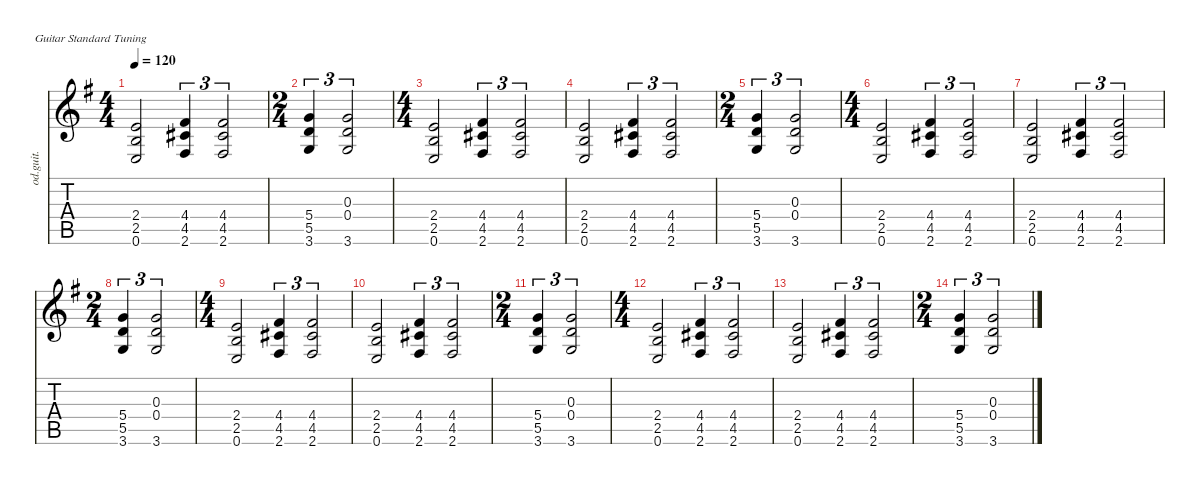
\defaultSystemsLayout 4
\hideDynamics
\bracketExtendMode nobrackets
\otherSystemsTrackNameOrientation horizontal
\track ("Guitarra 1" "od.guit.") {defaultSystemsLayout 8 mute instrument overdrivenguitar}
\staff {score tabs}
\tuning (E4 B3 G3 D3 A2 E2)
\ts (4 4)
\tempo 120
\clef g2
\ks g
(2.4{acc forcenatural} 2.5{acc forcenatural} 0.6{acc forcenatural}).2{dy f beam Up} (4.4{acc #} 4.5{acc #} 2.6{acc #}).4{tu (3 2) beam Up} (4.4{acc #} 4.5{acc #} 2.6{acc #}).2{tu (3 2) beam Up} |
\ts (2 4)
\beaming (8 2 2)
(5.4{acc forcenatural} 5.5{acc forcenatural} 3.6{acc forcenatural}).4{tu (3 2) beam Up} (0.3{acc forcenatural} 0.4{acc forcenatural} 3.6{acc forcenatural}).2{tu (3 2) beam Up} |
\ts (4 4)
\beaming (8 2 2 2 2)
(2.4{acc forcenatural} 2.5{acc forcenatural} 0.6{acc forcenatural}).2{beam Up} (4.4{acc #} 4.5{acc #} 2.6{acc #}).4{tu (3 2) beam Up} (4.4{acc #} 4.5{acc #} 2.6{acc #}).2{tu (3 2) beam Up} |
(2.4{acc forcenatural} 2.5{acc forcenatural} 0.6{acc forcenatural}).2{beam Up} (4.4{acc #} 4.5{acc #} 2.6{acc #}).4{tu (3 2) beam Up} (4.4{acc #} 4.5{acc #} 2.6{acc #}).2{tu (3 2) beam Up} |
\ts (2 4)
\beaming (8 2 2)
(5.4{acc forcenatural} 5.5{acc forcenatural} 3.6{acc forcenatural}).4{tu (3 2) beam Up} (0.3{acc forcenatural} 0.4{acc forcenatural} 3.6{acc forcenatural}).2{tu (3 2) beam Up} |
\ts (4 4)
\beaming (8 2 2 2 2)
(2.4{acc forcenatural} 2.5{acc forcenatural} 0.6{acc forcenatural}).2{beam Up} (4.4{acc #} 4.5{acc #} 2.6{acc #}).4{tu (3 2) beam Up} (4.4{acc #} 4.5{acc #} 2.6{acc #}).2{tu (3 2) beam Up} |
(2.4{acc forcenatural} 2.5{acc forcenatural} 0.6{acc forcenatural}).2{beam Up} (4.4{acc #} 4.5{acc #} 2.6{acc #}).4{tu (3 2) beam Up} (4.4{acc #} 4.5{acc #} 2.6{acc #}).2{tu (3 2) beam Up} |
\ts (2 4)
\beaming (8 2 2)
(5.4{acc forcenatural} 5.5{acc forcenatural} 3.6{acc forcenatural}).4{tu (3 2) beam Up} (0.3{acc forcenatural} 0.4{acc forcenatural} 3.6{acc forcenatural}).2{tu (3 2) beam Up} |
\ts (4 4)
\beaming (8 2 2 2 2)
(2.4{acc forcenatural} 2.5{acc forcenatural} 0.6{acc forcenatural}).2{beam Up} (4.4{acc #} 4.5{acc #} 2.6{acc #}).4{tu (3 2) beam Up} (4.4{acc #} 4.5{acc #} 2.6{acc #}).2{tu (3 2) beam Up} |
(2.4{acc forcenatural} 2.5{acc forcenatural} 0.6{acc forcenatural}).2{beam Up} (4.4{acc #} 4.5{acc #} 2.6{acc #}).4{tu (3 2) beam Up} (4.4{acc #} 4.5{acc #} 2.6{acc #}).2{tu (3 2) beam Up} |
\ts (2 4)
\beaming (8 2 2)
(5.4{acc forcenatural} 5.5{acc forcenatural} 3.6{acc forcenatural}).4{tu (3 2) beam Up} (0.3{acc forcenatural} 0.4{acc forcenatural} 3.6{acc forcenatural}).2{tu (3 2) beam Up} |
\ts (4 4)
\beaming (8 2 2 2 2)
(2.4{acc forcenatural} 2.5{acc forcenatural} 0.6{acc forcenatural}).2{beam Up} (4.4{acc #} 4.5{acc #} 2.6{acc #}).4{tu (3 2) beam Up} (4.4{acc #} 4.5{acc #} 2.6{acc #}).2{tu (3 2) beam Up} |
(2.4{acc forcenatural} 2.5{acc forcenatural} 0.6{acc forcenatural}).2{beam Up} (4.4{acc #} 4.5{acc #} 2.6{acc #}).4{tu (3 2) beam Up} (4.4{acc #} 4.5{acc #} 2.6{acc #}).2{tu (3 2) beam Up} |
\ts (2 4)
\beaming (8 2 2)
(5.4{acc forcenatural} 5.5{acc forcenatural} 3.6{acc forcenatural}).4{tu (3 2) beam Up} (0.3{acc forcenatural} 0.4{acc forcenatural} 3.6{acc forcenatural}).2{tu (3 2) beam Up}
